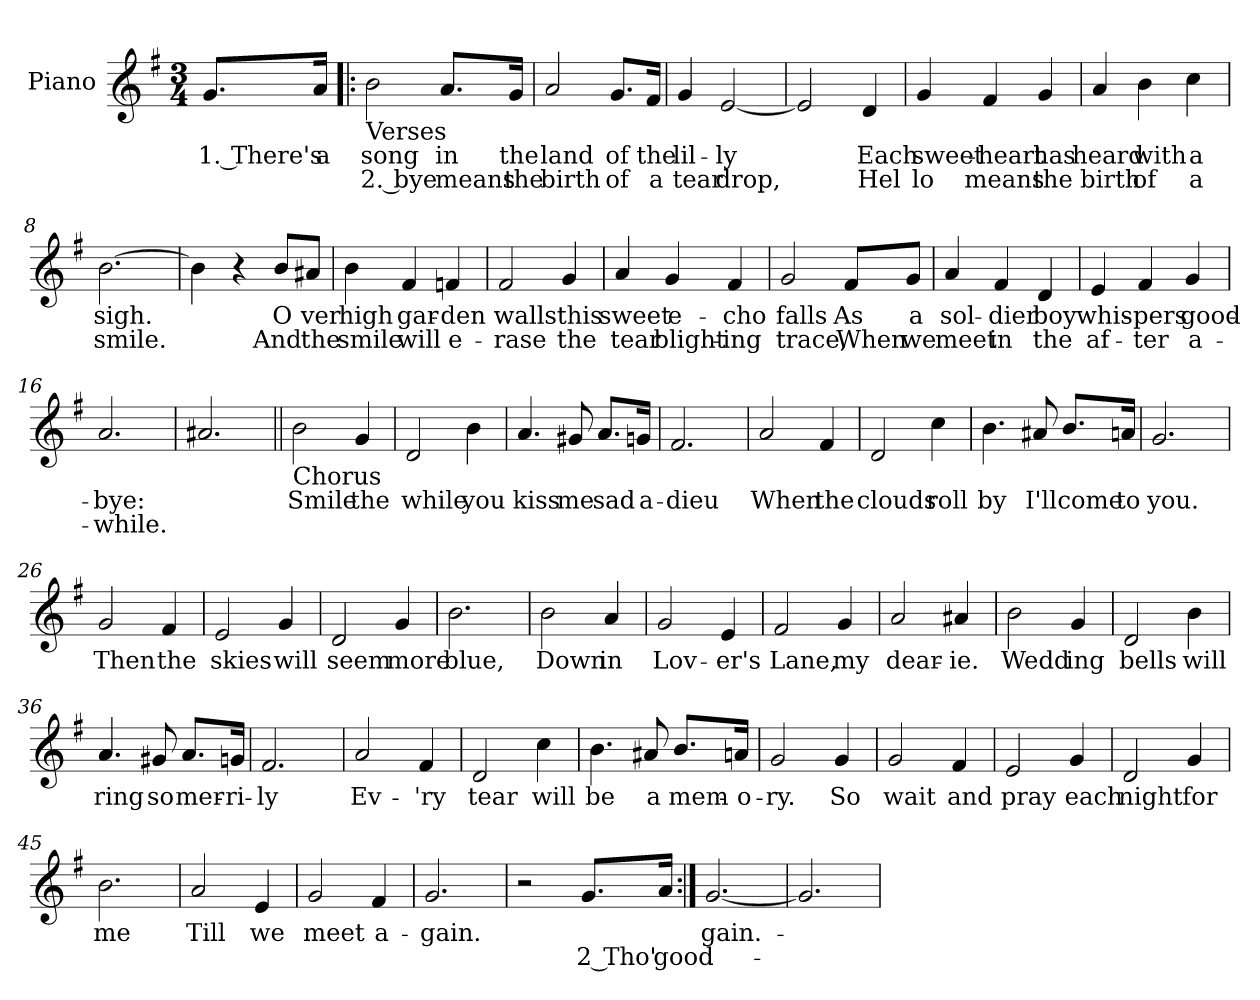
**kern	**text	**text
*part1	*part1	*part1
*staff1	*staff1	*staff1
*I"Piano	*	*
*I'Pno	*	*
*clefG2	*	*
*k[f#]	*	*
*G:	*	*
*M3/4	*	*
=1	=1	=1
8.g/L	1. There's	.
16a/J	a	.
=2!|:	=2!|:	=2!|:
!LO:TX:b:t=Verses	!	!
2b\	song	2. bye
8.a/L	in	means
16g/J	the	the
=3	=3	=3
2a/	land	birth
8.g/L	of	of
16f#/J	the	a
=4	=4	=4
4g/	lil-	tear
[2e/	-ly	drop,
=5	=5	=5
2e/]	.	.
4d/	Each	Hel
!!LO:LB:g=z
=6	=6	=6
4g/	sweet-	-lo
4f#/	-heart	means
4g/	has	the
=7	=7	=7
4a/	heard	birth
4b\	with	of
4cc\	a	a
=8	=8	=8
[2.b\	sigh.	smile.
=9	=9	=9
4b\]	.	.
4r	.	.
8b/L	O	And
8a#X/J	-ver	the
=10	=10	=10
4b\	high	smile
4f#/	gar-	will
4fn/	-den	e-
=11	=11	=11
2f#/	walls	-rase
4g/	this	the
!!LO:LB:g=z
=12	=12	=12
4a/	sweet	tear
4g/	e-	blight-
4f#/	cho	-ing
=13	=13	=13
2g/	falls	trace,
8f#/L	As	When
8g/J	a	we
=14	=14	=14
4a/	sol-	meet
4f#/	-dier	in
4d/	boy	the
=15	=15	=15
4e/	whis-	af-
4f#/	-pers	-ter
4g/	good-	a-
=16	=16	=16
2.a/	bye:	while.
=17	=17	=17
2.a#X/	.	.
!!LO:LB:g=z
=18||	=18||	=18||
!LO:TX:b:t=Chorus	!	!
2b\	Smile	.
4g/	the	.
=19	=19	=19
2d/	while	.
4b\	you	.
=20	=20	=20
4.a/	kiss	.
8g#X/	me	.
8.a/L	sad	.
16gn/J	a-	.
=21	=21	=21
2.f#/	-dieu	.
=22	=22	=22
2a/	When	.
4f#/	the	.
=23	=23	=23
2d/	clouds	.
4cc\	roll	.
!!LO:LB:g=z
=24	=24	=24
4.b\	by	.
8a#X/	I'll	.
8.b/L	come	.
16an/J	to	.
=25	=25	=25
2.g/	you.	.
=26	=26	=26
2g/	Then	.
4f#/	the	.
=27	=27	=27
2e/	skies	.
4g/	will	.
=28	=28	=28
2d/	seem	.
4g/	more	.
=29	=29	=29
2.b\	blue,	.
=30	=30	=30
2b\	Down	.
4a/	in	.
!!LO:LB:g=z
=31	=31	=31
2g/	Lov-	.
4e/	-er's	.
=32	=32	=32
2f#/	Lane,	.
4g/	my	.
=33	=33	=33
2a/	dear-	.
4a#X/	-ie.	.
=34	=34	=34
2b\	Wedd	.
4g/	-ing	.
=35	=35	=35
2d/	bells	.
4b\	will	.
=36	=36	=36
4.a/	ring	.
8g#X/	so	.
8.a/L	mer-	.
16gn/J	ri-	.
=37	=37	=37
2.f#/	ly	.
=38	=38	=38
2a/	Ev-	.
4f#/	-'ry	.
!!LO:LB:g=z
=39	=39	=39
2d/	tear	.
4cc\	will	.
=40	=40	=40
4.b\	be	.
8a#X/	a	.
8.b/L	mem-	.
16an/J	o-	.
=41	=41	=41
2g/	ry.	.
4g/	So	.
=42	=42	=42
2g/	wait	.
4f#/	and	.
=43	=43	=43
2e/	pray	.
4g/	each	.
=44	=44	=44
2d/	night	.
4g/	for	.
=45	=45	=45
2.b\	me	.
=46	=46	=46
2a/	Till	.
4e/	we	.
!!LO:LB:g=z
=47	=47	=47
2g/	meet	.
4f#/	a-	.
=48	=48	=48
2.g/	-gain.	.
=49	=49	=49
2r	.	.
8.g/L	.	2 Tho'
16a/J	.	good-
=50:|!	=50:|!	=50:|!
[2.g/	gain.-	.
=51	=51	=51
2.g/]	.	.
=	=	=
*-	*-	*-
